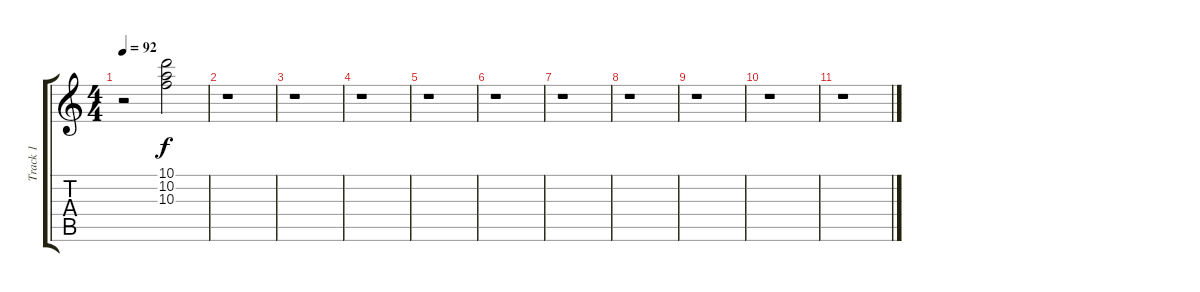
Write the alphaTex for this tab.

\track ("Track 1" "Track 1") {instrument electricguitarmuted}
\staff {score tabs}
\tuning (E4 B3 G3 D3 A2 E2) {hide}
\ts (4 4)
\tempo 92
\clef g2
\ks c
r.2{dy f} (10.1 10.2 10.3).2 |
r.1 |
r.1 |
r.1 |
r.1 |
r.1 |
r.1 |
r.1 |
r.1 |
r.1 |
r.1
